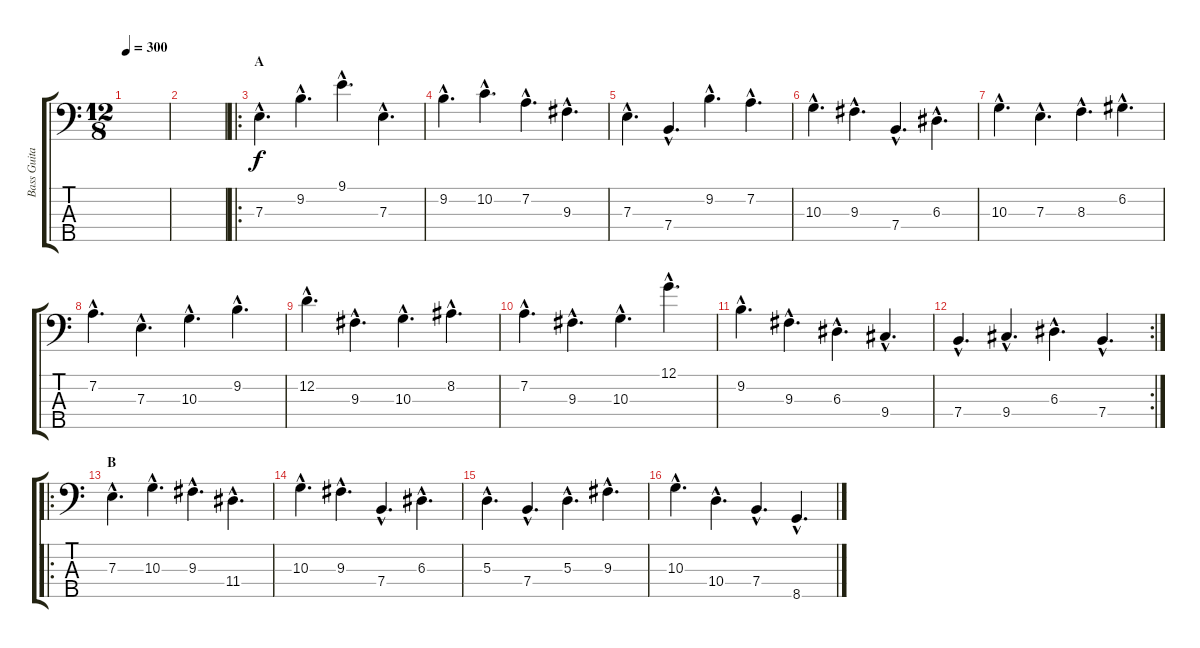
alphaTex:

\track ("Bass Guitar" "Bass Guita") {instrument electricbassfinger}
\staff {score tabs}
\tuning (G2 D2 A1 E1 B0) {hide}
\ts (12 8)
\tempo 300
\clef f4
\ks c
|
|
\ro
\section ("" "A")
7.3{hac}.4{d} 9.2{hac}.4{d} 9.1{hac}.4{d} 7.3{hac}.4{d} |
9.2{hac}.4{d} 10.2{hac}.4{d} 7.2{hac}.4{d} 9.3{hac}.4{d} |
7.3{hac}.4{d} 7.4{hac}.4{d} 9.2{hac}.4{d} 7.2{hac}.4{d} |
10.3{hac}.4{d} 9.3{hac}.4{d} 7.4{hac}.4{d} 6.3{hac}.4{d} |
10.3{hac}.4{d} 7.3{hac}.4{d} 8.3{hac}.4{d} 6.2{hac}.4{d} |
7.2{hac}.4{d} 7.3{hac}.4{d} 10.3{hac}.4{d} 9.2{hac}.4{d} |
12.2{hac}.4{d} 9.3{hac}.4{d} 10.3{hac}.4{d} 8.2{hac}.4{d} |
7.2{hac}.4{d} 9.3{hac}.4{d} 10.3{hac}.4{d} 12.1{hac}.4{d} |
9.2{hac}.4{d} 9.3{hac}.4{d} 6.3{hac}.4{d} 9.4{hac}.4{d} |
\rc 2
7.4{hac}.4{d} 9.4{hac}.4{d} 6.3{hac}.4{d} 7.4{hac}.4{d} |
\ro
\section ("" "B")
7.3{hac}.4{d} 10.3{hac}.4{d} 9.3{hac}.4{d} 11.4{hac}.4{d} |
10.3{hac}.4{d} 9.3{hac}.4{d} 7.4{hac}.4{d} 6.3{hac}.4{d} |
5.3{hac}.4{d} 7.4{hac}.4{d} 5.3{hac}.4{d} 9.3{hac}.4{d} |
10.3{hac}.4{d} 10.4{hac}.4{d} 7.4{hac}.4{d} 8.5{hac}.4{d}
